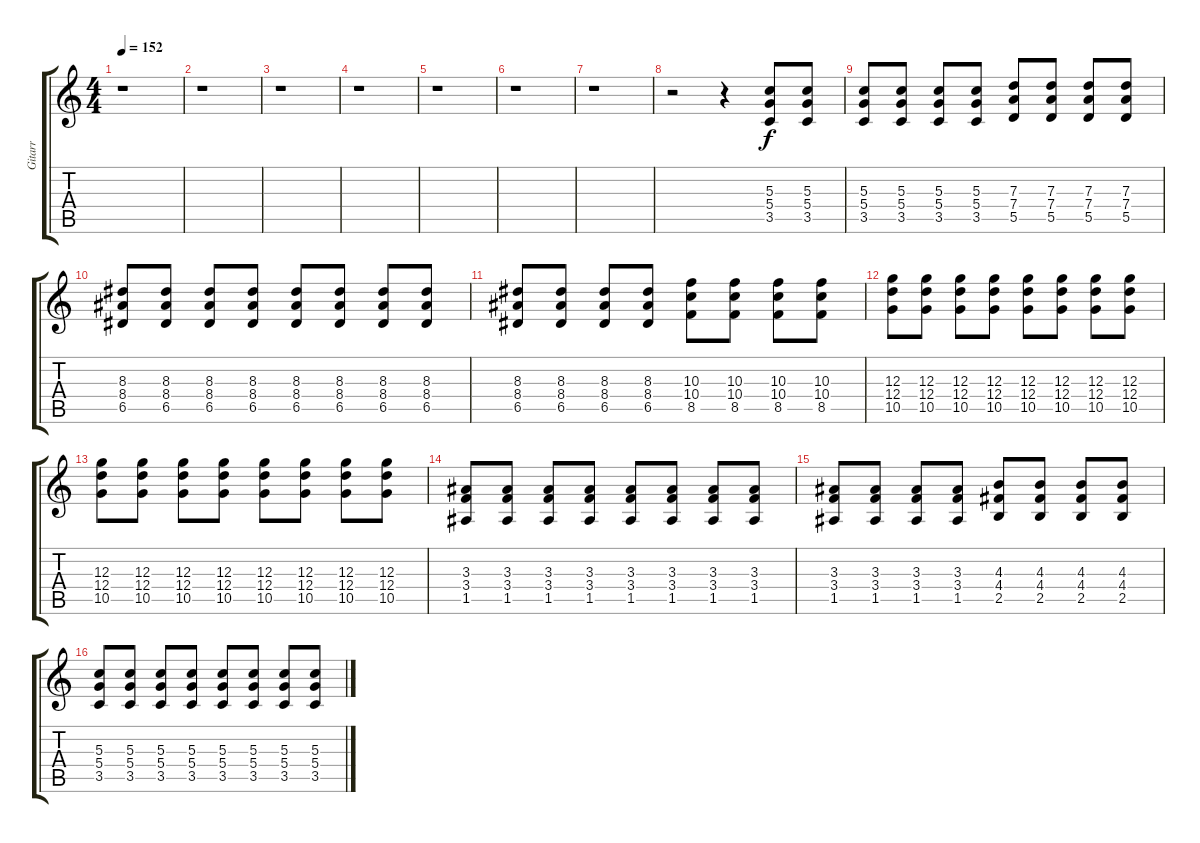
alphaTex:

\track ("Gitarr" "Gitarr") {instrument distortionguitar}
\staff {score tabs}
\tuning (E4 B3 G3 D3 A2 E2) {hide}
\ts (4 4)
\tempo 152
\clef g2
\ks c
r.1{dy f} |
r.1 |
r.1 |
r.1 |
r.1 |
r.1 |
r.1 |
r.2 r.4 (5.3 5.4 3.5).8 (5.3 5.4 3.5).8 |
(5.3 5.4 3.5).8 (5.3 5.4 3.5).8 (5.3 5.4 3.5).8 (5.3 5.4 3.5).8 (7.3 7.4 5.5).8 (7.3 7.4 5.5).8 (7.3 7.4 5.5).8 (7.3 7.4 5.5).8 |
(8.3 8.4 6.5).8 (8.3 8.4 6.5).8 (8.3 8.4 6.5).8 (8.3 8.4 6.5).8 (8.3 8.4 6.5).8 (8.3 8.4 6.5).8 (8.3 8.4 6.5).8 (8.3 8.4 6.5).8 |
(8.3 8.4 6.5).8 (8.3 8.4 6.5).8 (8.3 8.4 6.5).8 (8.3 8.4 6.5).8 (10.3 10.4 8.5).8 (10.3 10.4 8.5).8 (10.3 10.4 8.5).8 (10.3 10.4 8.5).8 |
(12.3 12.4 10.5).8 (12.3 12.4 10.5).8 (12.3 12.4 10.5).8 (12.3 12.4 10.5).8 (12.3 12.4 10.5).8 (12.3 12.4 10.5).8 (12.3 12.4 10.5).8 (12.3 12.4 10.5).8 |
(12.3 12.4 10.5).8 (12.3 12.4 10.5).8 (12.3 12.4 10.5).8 (12.3 12.4 10.5).8 (12.3 12.4 10.5).8 (12.3 12.4 10.5).8 (12.3 12.4 10.5).8 (12.3 12.4 10.5).8 |
(3.3 3.4 1.5).8 (3.3 3.4 1.5).8 (3.3 3.4 1.5).8 (3.3 3.4 1.5).8 (3.3 3.4 1.5).8 (3.3 3.4 1.5).8 (3.3 3.4 1.5).8 (3.3 3.4 1.5).8 |
(3.3 3.4 1.5).8 (3.3 3.4 1.5).8 (3.3 3.4 1.5).8 (3.3 3.4 1.5).8 (4.3 4.4 2.5).8 (4.3 4.4 2.5).8 (4.3 4.4 2.5).8 (4.3 4.4 2.5).8 |
(5.3 5.4 3.5).8 (5.3 5.4 3.5).8 (5.3 5.4 3.5).8 (5.3 5.4 3.5).8 (5.3 5.4 3.5).8 (5.3 5.4 3.5).8 (5.3 5.4 3.5).8 (5.3 5.4 3.5).8
